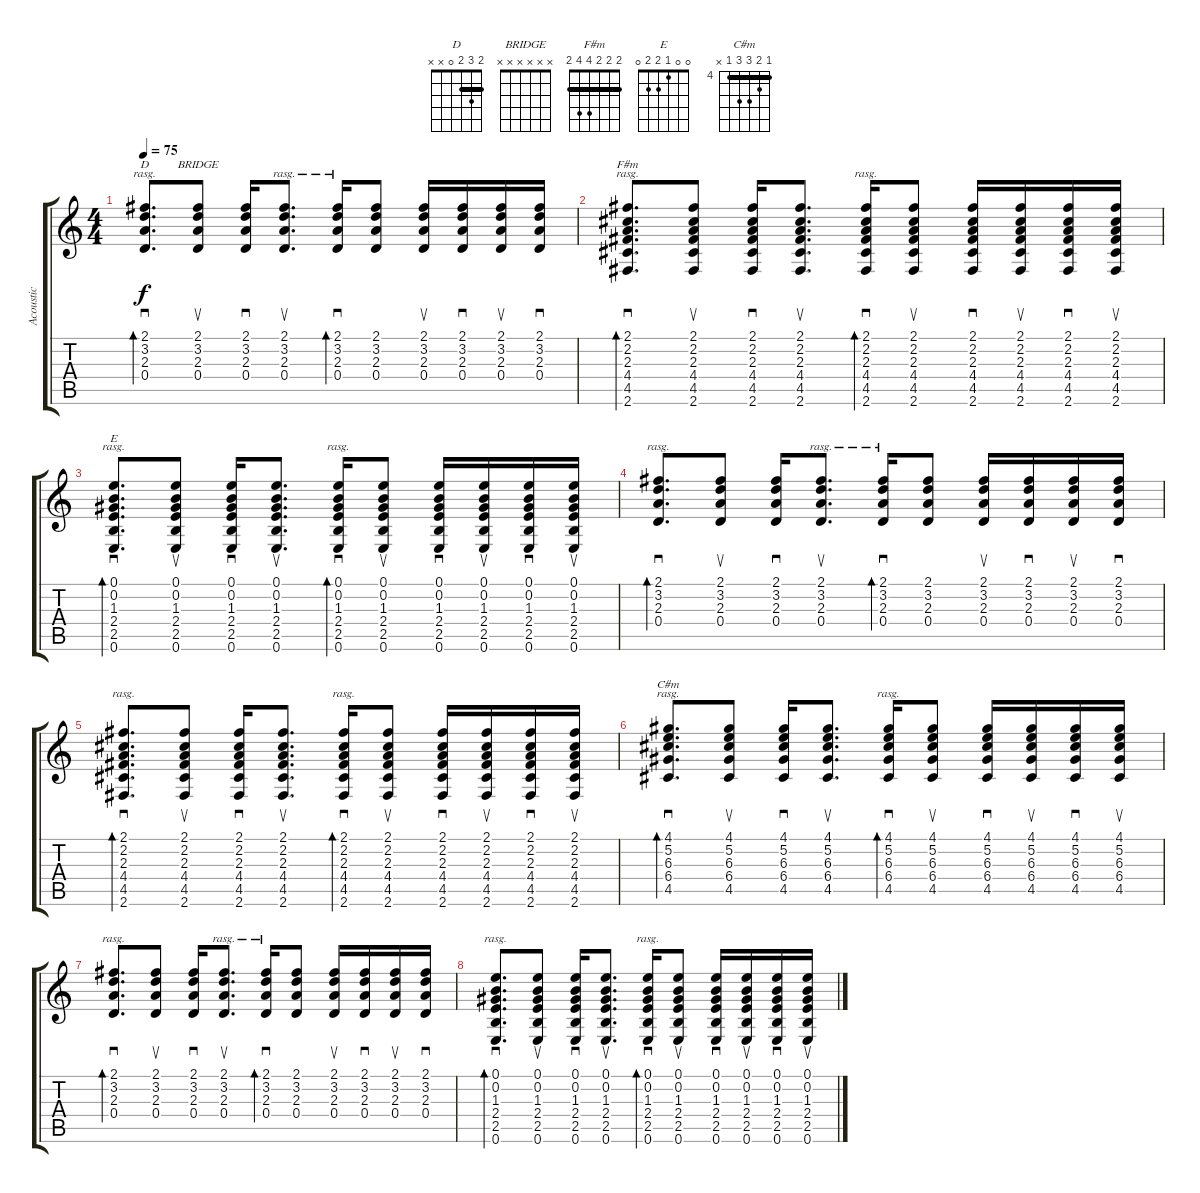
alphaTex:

\track ("Acoustic" "Acoustic") {instrument acousticguitarsteel}
\staff {score tabs}
\tuning (E4 B3 G3 D3 A2 E2) {hide}
\chord ("D" 2 3 2 0 x x) {barre 2}
\chord ("BRIDGE" x x x x x x)
\chord ("F#m" 2 2 2 4 4 2) {barre 2}
\chord ("E" 0 0 1 2 2 0)
\chord ("C#m" 4 5 6 6 4 x) {firstfret 4 barre 4}
\ts (4 4)
\tempo 75
\clef g2
\ks c
(2.1 3.2 2.3 0.4).8{d sd bd 60 ch "D" rasg ii dy f} (2.1 3.2 2.3 0.4).8{su ch "BRIDGE"} (2.1 3.2 2.3 0.4).16{sd} (2.1 3.2 2.3 0.4).8{d su rasg ii} (2.1 3.2 2.3 0.4).16{sd bd 60 rasg ii} (2.1 3.2 2.3 0.4).8 (2.1 3.2 2.3 0.4).16{su} (2.1 3.2 2.3 0.4).16{sd} (2.1 3.2 2.3 0.4).16{su} (2.1 3.2 2.3 0.4).16{sd} |
(2.1 2.2 2.3 4.4 4.5 2.6).8{d sd bd 30 ch "F#m" rasg ii} (2.1 2.2 2.3 4.4 4.5 2.6).8{su} (2.1 2.2 2.3 4.4 4.5 2.6).16{sd} (2.1 2.2 2.3 4.4 4.5 2.6).8{d su} (2.1 2.2 2.3 4.4 4.5 2.6).16{sd bd 30 rasg ii} (2.1 2.2 2.3 4.4 4.5 2.6).8{su} (2.1 2.2 2.3 4.4 4.5 2.6).16{sd} (2.1 2.2 2.3 4.4 4.5 2.6).16{su} (2.1 2.2 2.3 4.4 4.5 2.6).16{sd} (2.1 2.2 2.3 4.4 4.5 2.6).16{su} |
(0.1 0.2 1.3 2.4 2.5 0.6).8{d sd bd 30 ch "E" rasg ii} (0.1 0.2 1.3 2.4 2.5 0.6).8{su} (0.1 0.2 1.3 2.4 2.5 0.6).16{sd} (0.1 0.2 1.3 2.4 2.5 0.6).8{d su} (0.1 0.2 1.3 2.4 2.5 0.6).16{sd bd 30 rasg ii} (0.1 0.2 1.3 2.4 2.5 0.6).8{su} (0.1 0.2 1.3 2.4 2.5 0.6).16{sd} (0.1 0.2 1.3 2.4 2.5 0.6).16{su} (0.1 0.2 1.3 2.4 2.5 0.6).16{sd} (0.1 0.2 1.3 2.4 2.5 0.6).16{su} |
(2.1 3.2 2.3 0.4).8{d sd bd 60 rasg ii} (2.1 3.2 2.3 0.4).8{su} (2.1 3.2 2.3 0.4).16{sd} (2.1 3.2 2.3 0.4).8{d su rasg ii} (2.1 3.2 2.3 0.4).16{sd bd 60 rasg ii} (2.1 3.2 2.3 0.4).8 (2.1 3.2 2.3 0.4).16{su} (2.1 3.2 2.3 0.4).16{sd} (2.1 3.2 2.3 0.4).16{su} (2.1 3.2 2.3 0.4).16{sd} |
(2.1 2.2 2.3 4.4 4.5 2.6).8{d sd bd 30 rasg ii} (2.1 2.2 2.3 4.4 4.5 2.6).8{su} (2.1 2.2 2.3 4.4 4.5 2.6).16{sd} (2.1 2.2 2.3 4.4 4.5 2.6).8{d su} (2.1 2.2 2.3 4.4 4.5 2.6).16{sd bd 30 rasg ii} (2.1 2.2 2.3 4.4 4.5 2.6).8{su} (2.1 2.2 2.3 4.4 4.5 2.6).16{sd} (2.1 2.2 2.3 4.4 4.5 2.6).16{su} (2.1 2.2 2.3 4.4 4.5 2.6).16{sd} (2.1 2.2 2.3 4.4 4.5 2.6).16{su} |
(4.1 5.2 6.3 6.4 4.5).8{d sd bd 30 ch "C#m" rasg ii} (4.1 5.2 6.3 6.4 4.5).8{su} (4.1 5.2 6.3 6.4 4.5).16{sd} (4.1 5.2 6.3 6.4 4.5).8{d su} (4.1 5.2 6.3 6.4 4.5).16{sd bd 30 rasg ii} (4.1 5.2 6.3 6.4 4.5).8{su} (4.1 5.2 6.3 6.4 4.5).16{sd} (4.1 5.2 6.3 6.4 4.5).16{su} (4.1 5.2 6.3 6.4 4.5).16{sd} (4.1 5.2 6.3 6.4 4.5).16{su} |
(2.1 3.2 2.3 0.4).8{d sd bd 60 rasg ii} (2.1 3.2 2.3 0.4).8{su} (2.1 3.2 2.3 0.4).16{sd} (2.1 3.2 2.3 0.4).8{d su rasg ii} (2.1 3.2 2.3 0.4).16{sd bd 60 rasg ii} (2.1 3.2 2.3 0.4).8 (2.1 3.2 2.3 0.4).16{su} (2.1 3.2 2.3 0.4).16{sd} (2.1 3.2 2.3 0.4).16{su} (2.1 3.2 2.3 0.4).16{sd} |
(0.1 0.2 1.3 2.4 2.5 0.6).8{d sd bd 30 rasg ii} (0.1 0.2 1.3 2.4 2.5 0.6).8{su} (0.1 0.2 1.3 2.4 2.5 0.6).16{sd} (0.1 0.2 1.3 2.4 2.5 0.6).8{d su} (0.1 0.2 1.3 2.4 2.5 0.6).16{sd bd 30 rasg ii} (0.1 0.2 1.3 2.4 2.5 0.6).8{su} (0.1 0.2 1.3 2.4 2.5 0.6).16{sd} (0.1 0.2 1.3 2.4 2.5 0.6).16{su} (0.1 0.2 1.3 2.4 2.5 0.6).16{sd} (0.1 0.2 1.3 2.4 2.5 0.6).16{su}
